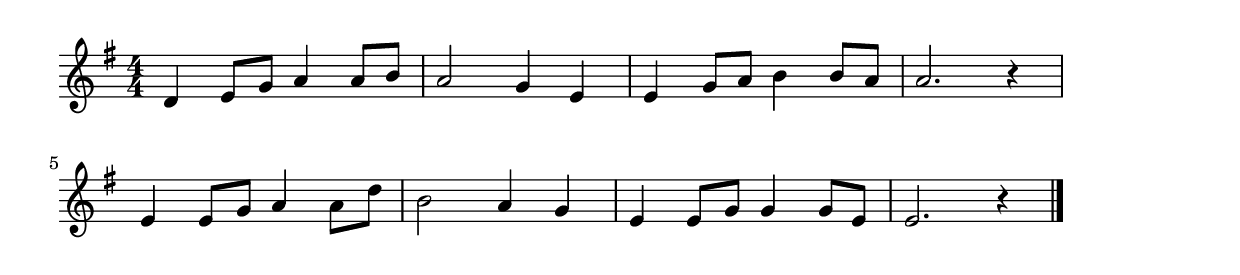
\version "2.18.2"
% 竹田の子もりうた(もりもいやがるぼんから)
\score {

  \layout {
    line-width = #170
    indent = 0\mm
  }

  \relative c' {
    \time 4/4
    \key e \minor
    \numericTimeSignature
    d4 e8 g a4 a8 b |
    a2 g4 e |
    e g8 a b4 b8 a |
    a2 . r4 |
    \break
    e4 e8 g a4 a8 d |
    b2 a4 g |
    e e8 g g4 g8 e |
    e2. r4
    \bar "|."
  }
  \midi {}
}